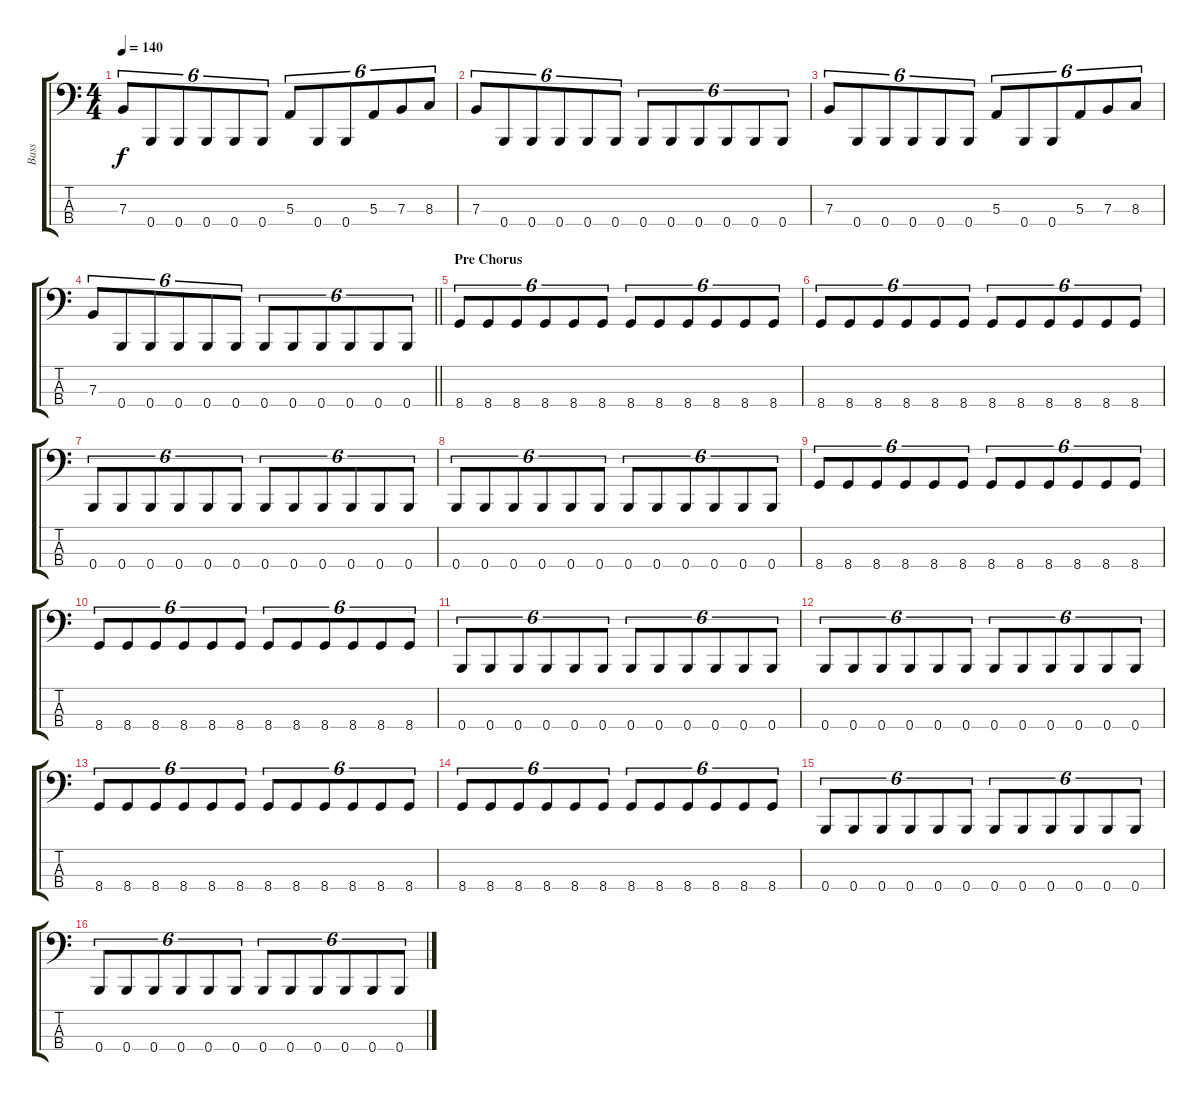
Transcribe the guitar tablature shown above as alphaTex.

\track ("Bass" "Bass") {instrument electricbasspick}
\staff {score tabs}
\tuning (D2 A1 E1 B0) {hide}
\ts (4 4)
\tempo 140
\clef f4
\ks c
7.3.8{tu (6 4) dy f} 0.4.8{tu (6 4)} 0.4.8{tu (6 4)} 0.4.8{tu (6 4)} 0.4.8{tu (6 4)} 0.4.8{tu (6 4)} 5.3.8{tu (6 4)} 0.4.8{tu (6 4)} 0.4.8{tu (6 4)} 5.3.8{tu (6 4)} 7.3.8{tu (6 4)} 8.3.8{tu (6 4)} |
7.3.8{tu (6 4)} 0.4.8{tu (6 4)} 0.4.8{tu (6 4)} 0.4.8{tu (6 4)} 0.4.8{tu (6 4)} 0.4.8{tu (6 4)} 0.4.8{tu (6 4)} 0.4.8{tu (6 4)} 0.4.8{tu (6 4)} 0.4.8{tu (6 4)} 0.4.8{tu (6 4)} 0.4.8{tu (6 4)} |
7.3.8{tu (6 4)} 0.4.8{tu (6 4)} 0.4.8{tu (6 4)} 0.4.8{tu (6 4)} 0.4.8{tu (6 4)} 0.4.8{tu (6 4)} 5.3.8{tu (6 4)} 0.4.8{tu (6 4)} 0.4.8{tu (6 4)} 5.3.8{tu (6 4)} 7.3.8{tu (6 4)} 8.3.8{tu (6 4)} |
\barLineRight lightlight
7.3.8{tu (6 4)} 0.4.8{tu (6 4)} 0.4.8{tu (6 4)} 0.4.8{tu (6 4)} 0.4.8{tu (6 4)} 0.4.8{tu (6 4)} 0.4.8{tu (6 4)} 0.4.8{tu (6 4)} 0.4.8{tu (6 4)} 0.4.8{tu (6 4)} 0.4.8{tu (6 4)} 0.4.8{tu (6 4)} |
\section ("" "Pre Chorus")
8.4.8{tu (6 4)} 8.4.8{tu (6 4)} 8.4.8{tu (6 4)} 8.4.8{tu (6 4)} 8.4.8{tu (6 4)} 8.4.8{tu (6 4)} 8.4.8{tu (6 4)} 8.4.8{tu (6 4)} 8.4.8{tu (6 4)} 8.4.8{tu (6 4)} 8.4.8{tu (6 4)} 8.4.8{tu (6 4)} |
8.4.8{tu (6 4)} 8.4.8{tu (6 4)} 8.4.8{tu (6 4)} 8.4.8{tu (6 4)} 8.4.8{tu (6 4)} 8.4.8{tu (6 4)} 8.4.8{tu (6 4)} 8.4.8{tu (6 4)} 8.4.8{tu (6 4)} 8.4.8{tu (6 4)} 8.4.8{tu (6 4)} 8.4.8{tu (6 4)} |
0.4.8{tu (6 4)} 0.4.8{tu (6 4)} 0.4.8{tu (6 4)} 0.4.8{tu (6 4)} 0.4.8{tu (6 4)} 0.4.8{tu (6 4)} 0.4.8{tu (6 4)} 0.4.8{tu (6 4)} 0.4.8{tu (6 4)} 0.4.8{tu (6 4)} 0.4.8{tu (6 4)} 0.4.8{tu (6 4)} |
0.4.8{tu (6 4)} 0.4.8{tu (6 4)} 0.4.8{tu (6 4)} 0.4.8{tu (6 4)} 0.4.8{tu (6 4)} 0.4.8{tu (6 4)} 0.4.8{tu (6 4)} 0.4.8{tu (6 4)} 0.4.8{tu (6 4)} 0.4.8{tu (6 4)} 0.4.8{tu (6 4)} 0.4.8{tu (6 4)} |
8.4.8{tu (6 4)} 8.4.8{tu (6 4)} 8.4.8{tu (6 4)} 8.4.8{tu (6 4)} 8.4.8{tu (6 4)} 8.4.8{tu (6 4)} 8.4.8{tu (6 4)} 8.4.8{tu (6 4)} 8.4.8{tu (6 4)} 8.4.8{tu (6 4)} 8.4.8{tu (6 4)} 8.4.8{tu (6 4)} |
8.4.8{tu (6 4)} 8.4.8{tu (6 4)} 8.4.8{tu (6 4)} 8.4.8{tu (6 4)} 8.4.8{tu (6 4)} 8.4.8{tu (6 4)} 8.4.8{tu (6 4)} 8.4.8{tu (6 4)} 8.4.8{tu (6 4)} 8.4.8{tu (6 4)} 8.4.8{tu (6 4)} 8.4.8{tu (6 4)} |
0.4.8{tu (6 4)} 0.4.8{tu (6 4)} 0.4.8{tu (6 4)} 0.4.8{tu (6 4)} 0.4.8{tu (6 4)} 0.4.8{tu (6 4)} 0.4.8{tu (6 4)} 0.4.8{tu (6 4)} 0.4.8{tu (6 4)} 0.4.8{tu (6 4)} 0.4.8{tu (6 4)} 0.4.8{tu (6 4)} |
0.4.8{tu (6 4)} 0.4.8{tu (6 4)} 0.4.8{tu (6 4)} 0.4.8{tu (6 4)} 0.4.8{tu (6 4)} 0.4.8{tu (6 4)} 0.4.8{tu (6 4)} 0.4.8{tu (6 4)} 0.4.8{tu (6 4)} 0.4.8{tu (6 4)} 0.4.8{tu (6 4)} 0.4.8{tu (6 4)} |
8.4.8{tu (6 4)} 8.4.8{tu (6 4)} 8.4.8{tu (6 4)} 8.4.8{tu (6 4)} 8.4.8{tu (6 4)} 8.4.8{tu (6 4)} 8.4.8{tu (6 4)} 8.4.8{tu (6 4)} 8.4.8{tu (6 4)} 8.4.8{tu (6 4)} 8.4.8{tu (6 4)} 8.4.8{tu (6 4)} |
8.4.8{tu (6 4)} 8.4.8{tu (6 4)} 8.4.8{tu (6 4)} 8.4.8{tu (6 4)} 8.4.8{tu (6 4)} 8.4.8{tu (6 4)} 8.4.8{tu (6 4)} 8.4.8{tu (6 4)} 8.4.8{tu (6 4)} 8.4.8{tu (6 4)} 8.4.8{tu (6 4)} 8.4.8{tu (6 4)} |
0.4.8{tu (6 4)} 0.4.8{tu (6 4)} 0.4.8{tu (6 4)} 0.4.8{tu (6 4)} 0.4.8{tu (6 4)} 0.4.8{tu (6 4)} 0.4.8{tu (6 4)} 0.4.8{tu (6 4)} 0.4.8{tu (6 4)} 0.4.8{tu (6 4)} 0.4.8{tu (6 4)} 0.4.8{tu (6 4)} |
0.4.8{tu (6 4)} 0.4.8{tu (6 4)} 0.4.8{tu (6 4)} 0.4.8{tu (6 4)} 0.4.8{tu (6 4)} 0.4.8{tu (6 4)} 0.4.8{tu (6 4)} 0.4.8{tu (6 4)} 0.4.8{tu (6 4)} 0.4.8{tu (6 4)} 0.4.8{tu (6 4)} 0.4.8{tu (6 4)}
